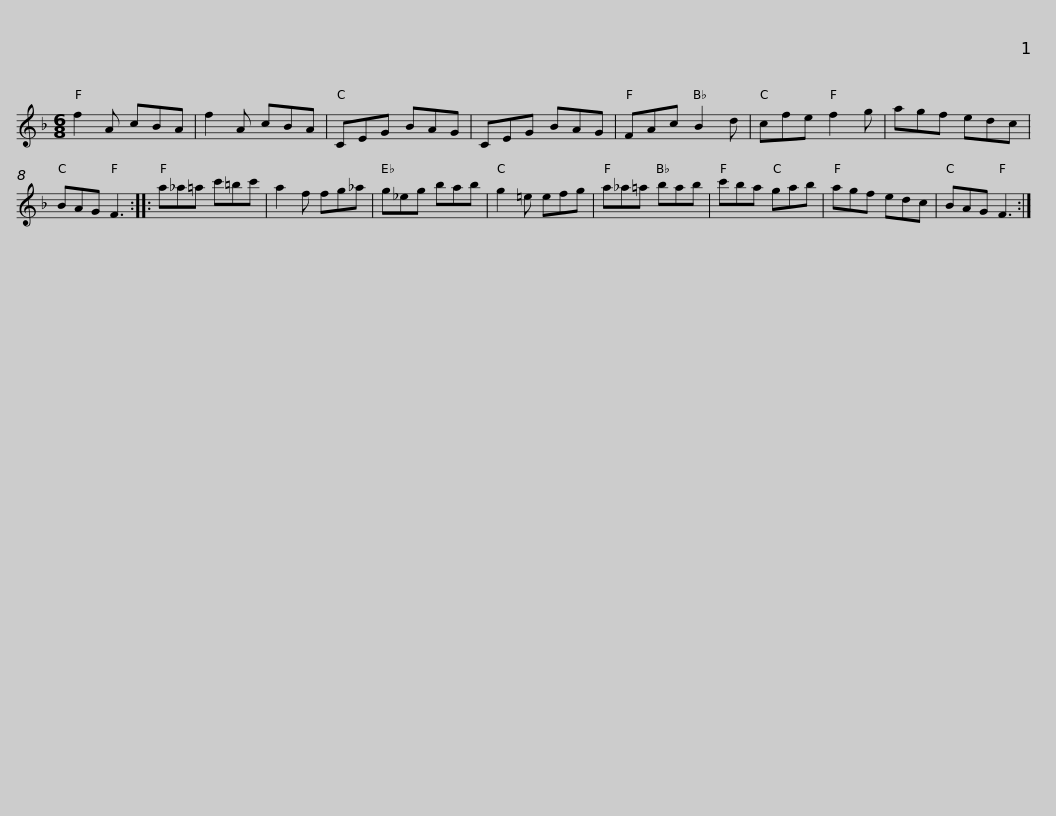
X:1
L:1/8
M:6/8
I:linebreak $
K:F
V:1 treble
V:1
 f2 A cBA | f2 A cBA | CEG BAG | CEG BAG | FAc B2 d | %5
 cfe f2 g | agf edc | BAG F3 ::$ a_a=a c'=bc' | a2 f fg_a | %10
 g_eg bab | g2 =e efg | a_a=a bab |$ c'ba gab | agf edc | %15
 BAG F3 :| %16
